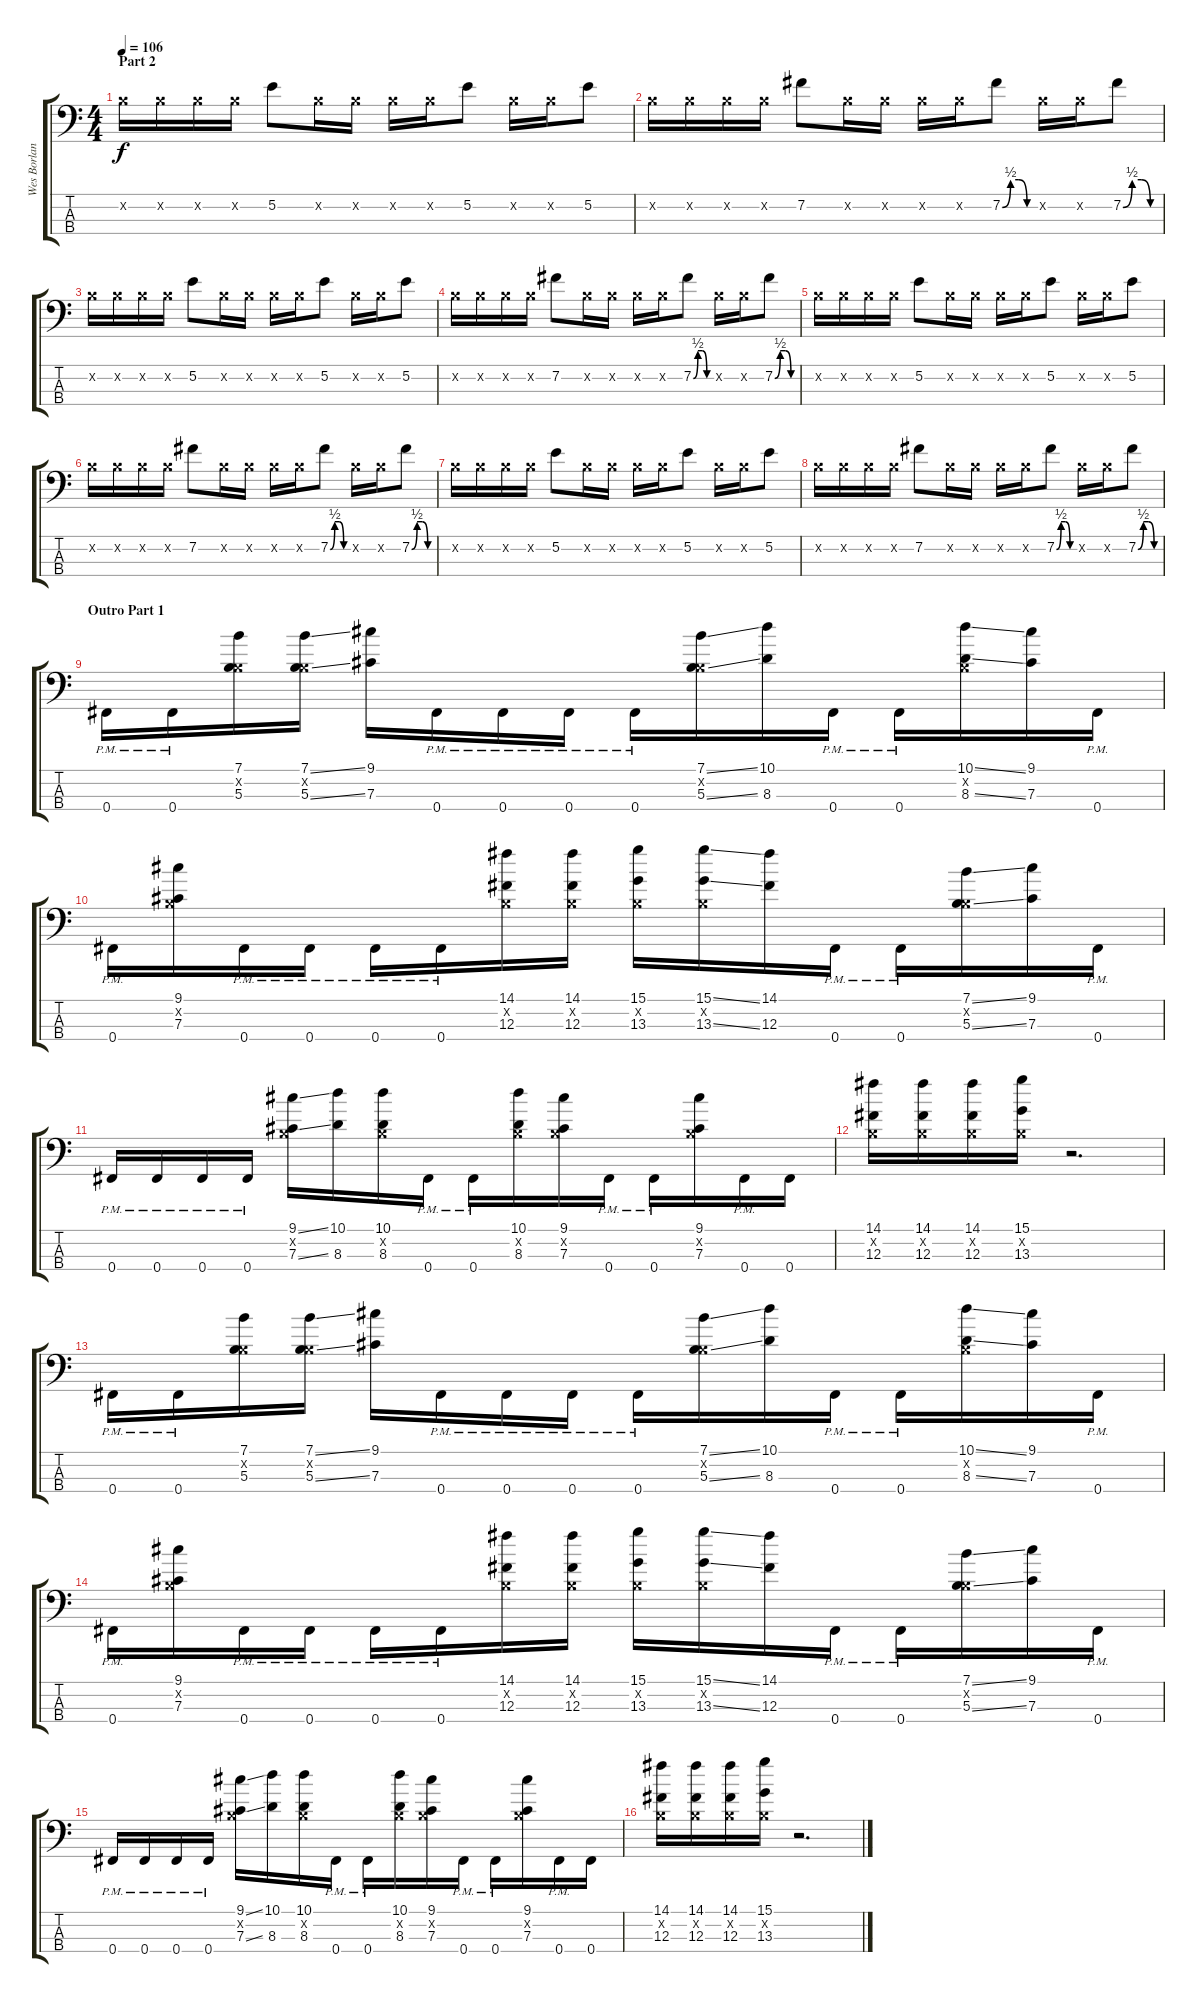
\track ("Wes Borland - Bass Guitar" "Wes Borlan") {instrument electricguitarclean}
\staff {score tabs}
\tuning (E3 B2 Gb2 Gb1) {hide}
\ts (4 4)
\section ("" "Part 2")
\tempo 106
\clef f4
\ks c
0.2{x}.16{dy f} 0.2{x}.16 0.2{x}.16 0.2{x}.16 5.2.8 0.2{x}.16 0.2{x}.16 0.2{x}.16 0.2{x}.16 5.2.8 0.2{x}.16 0.2{x}.16 5.2.8 |
0.2{x}.16 0.2{x}.16 0.2{x}.16 0.2{x}.16 7.2.8 0.2{x}.16 0.2{x}.16 0.2{x}.16 0.2{x}.16 7.2{be (custom 0 0 15 2 30 2 45 0 60 0)}.8 0.2{x}.16 0.2{x}.16 7.2{be (custom 0 0 15 2 30 2 45 0 60 0)}.8 |
0.2{x}.16 0.2{x}.16 0.2{x}.16 0.2{x}.16 5.2.8 0.2{x}.16 0.2{x}.16 0.2{x}.16 0.2{x}.16 5.2.8 0.2{x}.16 0.2{x}.16 5.2.8 |
0.2{x}.16 0.2{x}.16 0.2{x}.16 0.2{x}.16 7.2.8 0.2{x}.16 0.2{x}.16 0.2{x}.16 0.2{x}.16 7.2{be (custom 0 0 15 2 30 2 45 0 60 0)}.8 0.2{x}.16 0.2{x}.16 7.2{be (custom 0 0 15 2 30 2 45 0 60 0)}.8 |
0.2{x}.16 0.2{x}.16 0.2{x}.16 0.2{x}.16 5.2.8 0.2{x}.16 0.2{x}.16 0.2{x}.16 0.2{x}.16 5.2.8 0.2{x}.16 0.2{x}.16 5.2.8 |
0.2{x}.16 0.2{x}.16 0.2{x}.16 0.2{x}.16 7.2.8 0.2{x}.16 0.2{x}.16 0.2{x}.16 0.2{x}.16 7.2{be (custom 0 0 15 2 30 2 45 0 60 0)}.8 0.2{x}.16 0.2{x}.16 7.2{be (custom 0 0 15 2 30 2 45 0 60 0)}.8 |
0.2{x}.16 0.2{x}.16 0.2{x}.16 0.2{x}.16 5.2.8 0.2{x}.16 0.2{x}.16 0.2{x}.16 0.2{x}.16 5.2.8 0.2{x}.16 0.2{x}.16 5.2.8 |
0.2{x}.16 0.2{x}.16 0.2{x}.16 0.2{x}.16 7.2.8 0.2{x}.16 0.2{x}.16 0.2{x}.16 0.2{x}.16 7.2{be (custom 0 0 15 2 30 2 45 0 60 0)}.8 0.2{x}.16 0.2{x}.16 7.2{be (custom 0 0 15 2 30 2 45 0 60 0)}.8 |
\section ("" "Outro Part 1")
0.4{pm}.16{instrument distortionguitar} 0.4{pm}.16 (7.1 0.2{x} 5.3).16 (7.1{ss} 0.2{x} 5.3{ss}).16 (9.1 7.3).16 0.4{pm}.16 0.4{pm}.16 0.4{pm}.16 0.4{pm}.16 (7.1{ss} 0.2{x} 5.3{ss}).16 (10.1 8.3).16 0.4{pm}.16 0.4{pm}.16 (10.1{ss} 0.2{x} 8.3{ss}).16 (9.1 7.3).16 0.4{pm}.16 |
0.4{pm}.16 (9.1 0.2{x} 7.3).16 0.4{pm}.16 0.4{pm}.16 0.4{pm}.16 0.4{pm}.16 (14.1 0.2{x} 12.3).16 (14.1 0.2{x} 12.3).16 (15.1 0.2{x} 13.3).16 (15.1{ss} 0.2{x} 13.3{ss}).16 (14.1 12.3).16 0.4{pm}.16 0.4{pm}.16 (7.1{ss} 0.2{x} 5.3{ss}).16 (9.1 7.3).16 0.4{pm}.16 |
0.4{pm}.16 0.4{pm}.16 0.4{pm}.16 0.4{pm}.16 (9.1{ss} 0.2{x} 7.3{ss}).16 (10.1 8.3).16 (10.1 0.2{x} 8.3).16 0.4{pm}.16 0.4{pm}.16 (10.1 0.2{x} 8.3).16 (9.1 0.2{x} 7.3).16 0.4{pm}.16 0.4{pm}.16 (9.1 0.2{x} 7.3).16 0.4{pm}.16 0.4.16 |
(14.1 0.2{x} 12.3).16 (14.1 0.2{x} 12.3).16 (14.1 0.2{x} 12.3).16 (15.1 0.2{x} 13.3).16 r.2{d} |
0.4{pm}.16 0.4{pm}.16 (7.1 0.2{x} 5.3).16 (7.1{ss} 0.2{x} 5.3{ss}).16 (9.1 7.3).16 0.4{pm}.16 0.4{pm}.16 0.4{pm}.16 0.4{pm}.16 (7.1{ss} 0.2{x} 5.3{ss}).16 (10.1 8.3).16 0.4{pm}.16 0.4{pm}.16 (10.1{ss} 0.2{x} 8.3{ss}).16 (9.1 7.3).16 0.4{pm}.16 |
0.4{pm}.16 (9.1 0.2{x} 7.3).16 0.4{pm}.16 0.4{pm}.16 0.4{pm}.16 0.4{pm}.16 (14.1 0.2{x} 12.3).16 (14.1 0.2{x} 12.3).16 (15.1 0.2{x} 13.3).16 (15.1{ss} 0.2{x} 13.3{ss}).16 (14.1 12.3).16 0.4{pm}.16 0.4{pm}.16 (7.1{ss} 0.2{x} 5.3{ss}).16 (9.1 7.3).16 0.4{pm}.16 |
0.4{pm}.16 0.4{pm}.16 0.4{pm}.16 0.4{pm}.16 (9.1{ss} 0.2{x} 7.3{ss}).16 (10.1 8.3).16 (10.1 0.2{x} 8.3).16 0.4{pm}.16 0.4{pm}.16 (10.1 0.2{x} 8.3).16 (9.1 0.2{x} 7.3).16 0.4{pm}.16 0.4{pm}.16 (9.1 0.2{x} 7.3).16 0.4{pm}.16 0.4.16 |
(14.1 0.2{x} 12.3).16 (14.1 0.2{x} 12.3).16 (14.1 0.2{x} 12.3).16 (15.1 0.2{x} 13.3).16 r.2{d}
